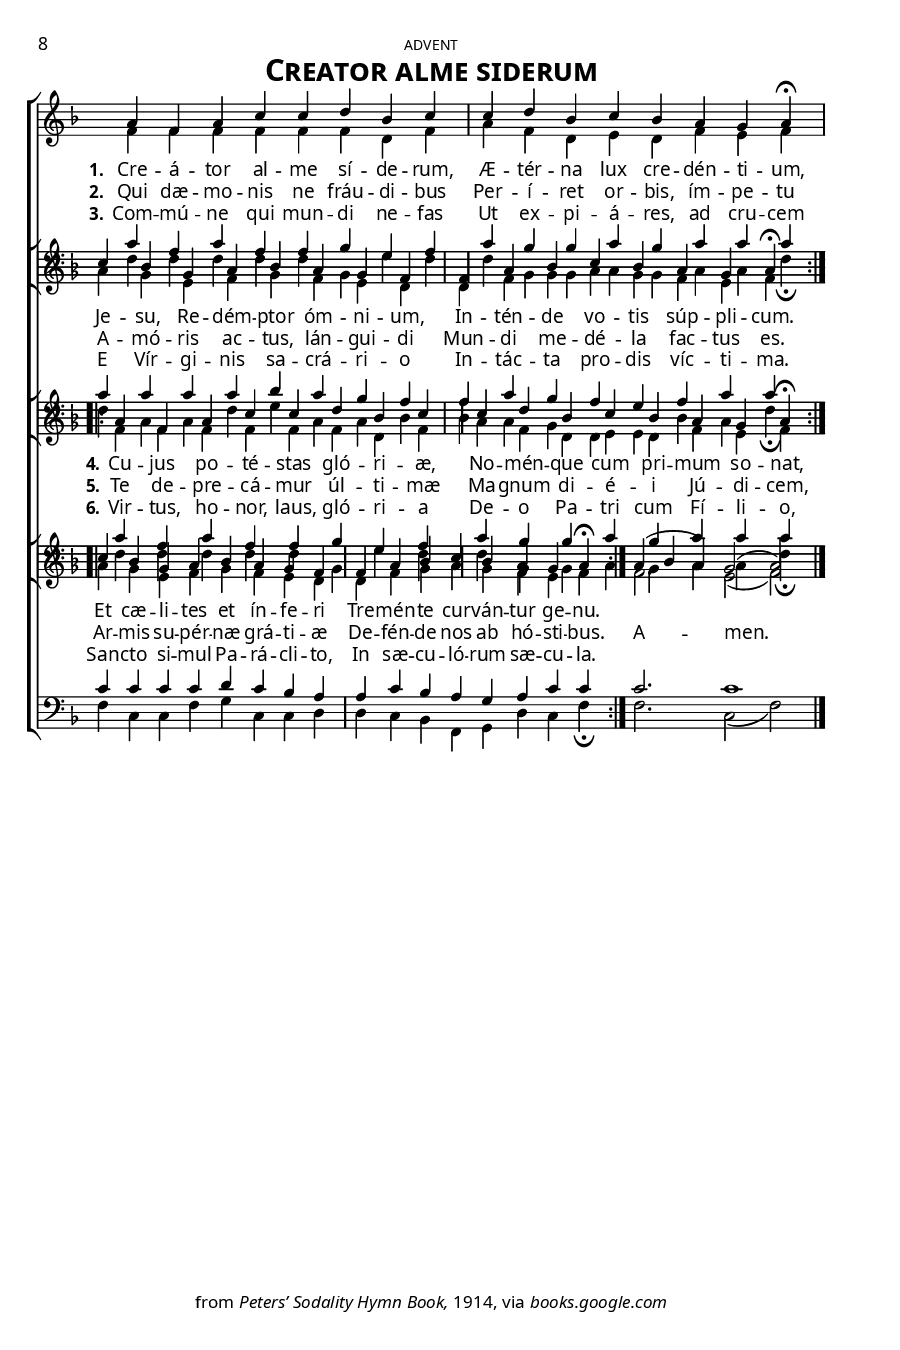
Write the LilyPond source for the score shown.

\version "2.14.2"
\include "util.ly"
\version "2.14.2"
#(set-global-staff-size 15) \paper{ #(define fonts (make-pango-font-tree "GoudyOlSt BT" "Garamond Premier Pro" "Garamond Premier Pro" (/ 15 20))) }
\header {tagline = ""
    title = \markup{\override #'(font-name . "Garamond Premier Pro Semibold"){ \abs-fontsize #15 \smallCapsOldStyle"Creator alme siderum"}}
    %subtitle = \markup{\override #'(font-name . "Garamond Premier Pro"){ \abs-fontsize #10.5 "(Vesper Hymn for Sundays in Advent)"}}
    %arranger = \markup\oldStyleNum"Edited by Benjamin Bloomfield (1984–)"
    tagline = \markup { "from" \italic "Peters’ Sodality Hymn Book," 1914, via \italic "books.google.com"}
  }
\paper {
  print-all-headers = ##f
  paper-height = 9\in
  paper-width = 6\in
  indent = 0\in
  %system-system-spacing = #'((basic-distance . 10) (padding . 0))
  system-system-spacing =
    #'((basic-distance . 0)
       (minimum-distance . 0)
       (padding . -10)
       (stretchability . 100))
  score-markup-spacing =
    #'((basic-distance . 0)
       (minimum-distance . 0)
       (padding . 0)
       (stretchability . 0))
  markup-system-spacing =
    #'((basic-distance . 0)
       (minimum-distance . 0)
       (padding . 0)
       (stretchability . 0))
  ragged-last-bottom = ##t
  ragged-bottom = ##f
  two-sided = ##t
  inner-margin = 0.5\in
  outer-margin = 0.25\in
  top-margin = 0.25\in
  bottom-margin = 0.25\in
  first-page-number = #008
  print-first-page-number = ##t
  headerLine = \markup{\override #'(font-name . "Garamond Premier Pro") \smallCaps advent}
  oddHeaderMarkup = \markup\fill-line{
     \override #'(font-name . "Garamond Premier Pro")\abs-fontsize #8.5
     \combine 
        \fill-line{"" \on-the-fly #print-page-number-check-first
        \oldStylePageNum""
        }
        \fill-line{\headerLine}
  }
  evenHeaderMarkup = \markup {
     \override #'(font-name . "Garamond Premier Pro")\abs-fontsize #8.5
     \combine
        \on-the-fly #print-page-number-check-first
        \oldStylePageNum""
        \fill-line{\headerLine}
  }
}
global = {
  \key f \major
  \time 6/8
  \autoBeamOff
  \override DynamicLineSpanner #'staff-padding = #0.0
  \override DynamicLineSpanner #'Y-extent = #'(-1 . 1)
  \set Score.timing = ##f
}

sopMusic = \relative c'' {
  \repeat volta 2 {
    a4 f a
    c c d bes
    c \bar "|"
    c d bes
    c bes a g
    a\fermata \bar "|"
    
    c bes g
    a bes a g
    f \bar "|"
    f a bes
    c bes a g
    a\fermata
  }
}
sopAmen = \relative c'' {
  a4( bes a) g2( a) \bar "|."
}
sopWords = \lyricmode {
  
}

altoMusic = \relative c' {
  f4 f f
  f f f d
  f
  a f d
  e d f e
  f \bar "|"
  
  a g e
  f g f e
  d
  d f g
  a g f e
  f
}
altoAmen = \relative c' {
  f2. e2( f)
}
altoWords = \lyricmode {
  \dropLyricsIX
  \set stanza = #"1."
  Cre -- á -- tor al -- me sí -- de -- rum,
  Æ -- tér -- na lux cre -- dén -- ti -- um,
  Je -- su, Re -- dém -- ptor óm -- ni -- um,
  In -- tén -- de vo -- tis súp -- pli -- cum.

  \set stanza = #"4."
  Cu -- jus po -- té -- stas gló -- ri -- æ,
  No -- mén -- que cum pri -- mum so -- nat,
  Et cæ -- li -- tes et ín -- fe -- ri
  Tre -- mén -- te cur -- ván -- tur ge -- nu.
}
altoWordsII = \lyricmode {
  \dropLyricsIX
%\markup\italic
  \set stanza = #"2."
  Qui dæ -- mo -- nis ne fráu -- di -- bus
  Per -- í -- ret or -- bis, ím -- pe -- tu
  A -- mó -- ris ac -- tus, lán -- gui -- di
  Mun -- di me -- dé -- la fac -- tus es.

  \set stanza = #" 5."
  Te de -- pre -- cá -- mur úl -- ti -- mæ
  Ma -- gnum di -- é -- i Jú -- di -- cem,
  Ar -- mis su -- pér -- næ grá -- ti -- æ
  De -- fén -- de nos ab hó -- sti -- bus.

  A -- men.
}
altoWordsIII = \lyricmode {
  \dropLyricsIX
  \set stanza = #"3."
  Com -- mú -- ne qui mun -- di ne -- fas
  Ut ex -- pi -- á -- res, ad cru -- cem
  E Vír -- gi -- nis sa -- crá -- ri -- o
  In -- tác -- ta pro -- dis víc -- ti -- ma.

  \set stanza = #" 6."
  Vir -- tus, ho -- nor, laus, gló -- ri -- a
  De -- o Pa -- tri cum Fí -- li -- o,
  San -- cto si -- mul Pa -- rá -- cli -- to,
  In sæ -- cu -- ló -- rum sæ -- cu -- la.
}
altoWordsIV = \lyricmode {
  \dropLyricsVII
  \set stanza = #"4. "
  \set ignoreMelismata = ##t
}
altoWordsV = \lyricmode {
  \dropLyricsVII
  \set stanza = #"5. "
  \set ignoreMelismata = ##t
}
altoWordsVI = \lyricmode {
  \dropLyricsVII
  \set stanza = #"6. "
  \set ignoreMelismata = ##t
}
tenorMusic = \relative c' {
  c4 a c
  a a bes g
  a
  c bes bes
  c bes c c
  c \bar "|"
  
  c c c
  c d c bes
  a
  a c bes
  a g a c
  c
}
tenorAmen = \relative c' {
  c2. c1
}
tenorWords = \lyricmode {

}

bassMusic = \relative c {
  f4 f f
  f f bes, g'
  f
  f bes, bes
  c bes c c
  f\fermata \bar "|"
  
  f c c
  f g c, c
  d
  d c bes
  f g d' c
  f\fermata
}
bassAmen = \relative c {
  f2. c2( f)
}
bassWords = \lyricmode {

}

pianoRH = \relative c' {
  
}
pianoLH = \relative c' {
  
}

\score {
  <<
   \new ChoirStaff <<
    \new Staff = women <<
      \new Voice = "sopranos" { \voiceOne << \global {\repeat unfold2 \sopMusic \sopAmen}>> }
      \new Voice = "altos" { \voiceTwo << \global {\repeat unfold2 \altoMusic \altoAmen} >> }
    >>
    \new Lyrics \with { alignAboveContext = #"women" \override VerticalAxisGroup #'nonstaff-relatedstaff-spacing = #'((basic-distance . 1))} \lyricsto "sopranos" \sopWords
    \new Lyrics = "altosVI"  \with { alignBelowContext = #"women" \override VerticalAxisGroup #'nonstaff-relatedstaff-spacing = #'((basic-distance . 1))} \lyricsto "altos" \altoWordsVI
    \new Lyrics = "altosV"  \with { alignBelowContext = #"women" \override VerticalAxisGroup #'nonstaff-relatedstaff-spacing = #'((basic-distance . 1))} \lyricsto "altos" \altoWordsV
    \new Lyrics = "altosIV"  \with { alignBelowContext = #"women" \override VerticalAxisGroup #'nonstaff-relatedstaff-spacing = #'((basic-distance . 1))} \lyricsto "altos" \altoWordsIV
    \new Lyrics = "altosIII"  \with { alignBelowContext = #"women" \override VerticalAxisGroup #'nonstaff-relatedstaff-spacing = #'((basic-distance . 1))} \lyricsto "altos" \altoWordsIII
    \new Lyrics = "altosII"  \with { alignBelowContext = #"women" \override VerticalAxisGroup #'nonstaff-relatedstaff-spacing = #'((basic-distance . 1))} \lyricsto "altos" \altoWordsII
    \new Lyrics = "altos"  \with { alignBelowContext = #"women" \override VerticalAxisGroup #'nonstaff-relatedstaff-spacing = #'((padding . -0.5))} \lyricsto "altos" \altoWords
   \new Staff = men <<
      \clef bass
      \new Voice = "tenors" { \voiceOne << \global {\repeat unfold2  \tenorMusic \tenorAmen} >> }
      \new Voice = "basses" { \voiceTwo << \global {\repeat unfold2 \bassMusic \bassAmen} >> }
    >>
    \new Lyrics \with { alignAboveContext = #"men" \override VerticalAxisGroup #'nonstaff-relatedstaff-spacing = #'((basic-distance . 1)) } \lyricsto "tenors" \tenorWords
    \new Lyrics \with { alignBelowContext = #"men" \override VerticalAxisGroup #'nonstaff-relatedstaff-spacing = #'((basic-distance . 1)) } \lyricsto "basses" \bassWords
  >>
%    \new PianoStaff << \new Staff { \new Voice { \pianoRH } } \new Staff { \clef "bass" \pianoLH } >>
  >>
  \layout {
    #(define fonts (make-pango-font-tree "GoudyOlSt BT" "Garamond Premier Pro" "Garamond Premier Pro" (/ 14.9 20)))
    \context {
      \Score
      %\override SpacingSpanner #'base-shortest-duration = #(ly:make-moment 1 8)
      %\override SpacingSpanner #'common-shortest-duration = #(ly:make-moment 1 4)
    }
    \context {
      % Remove all empty staves
      \Staff
      \RemoveEmptyStaves \override VerticalAxisGroup #'remove-first = ##t
      \remove "Time_signature_engraver"
    }
    \context {
      \Lyrics
      \override LyricText #'X-offset = #center-on-word
    }
  }
  
  \midi {
    \tempo 4 = 120
    \set Staff.midiInstrument = "flute"
  
    \context {
      \Voice
      \remove "Dynamic_performer"
    }
  }
}
